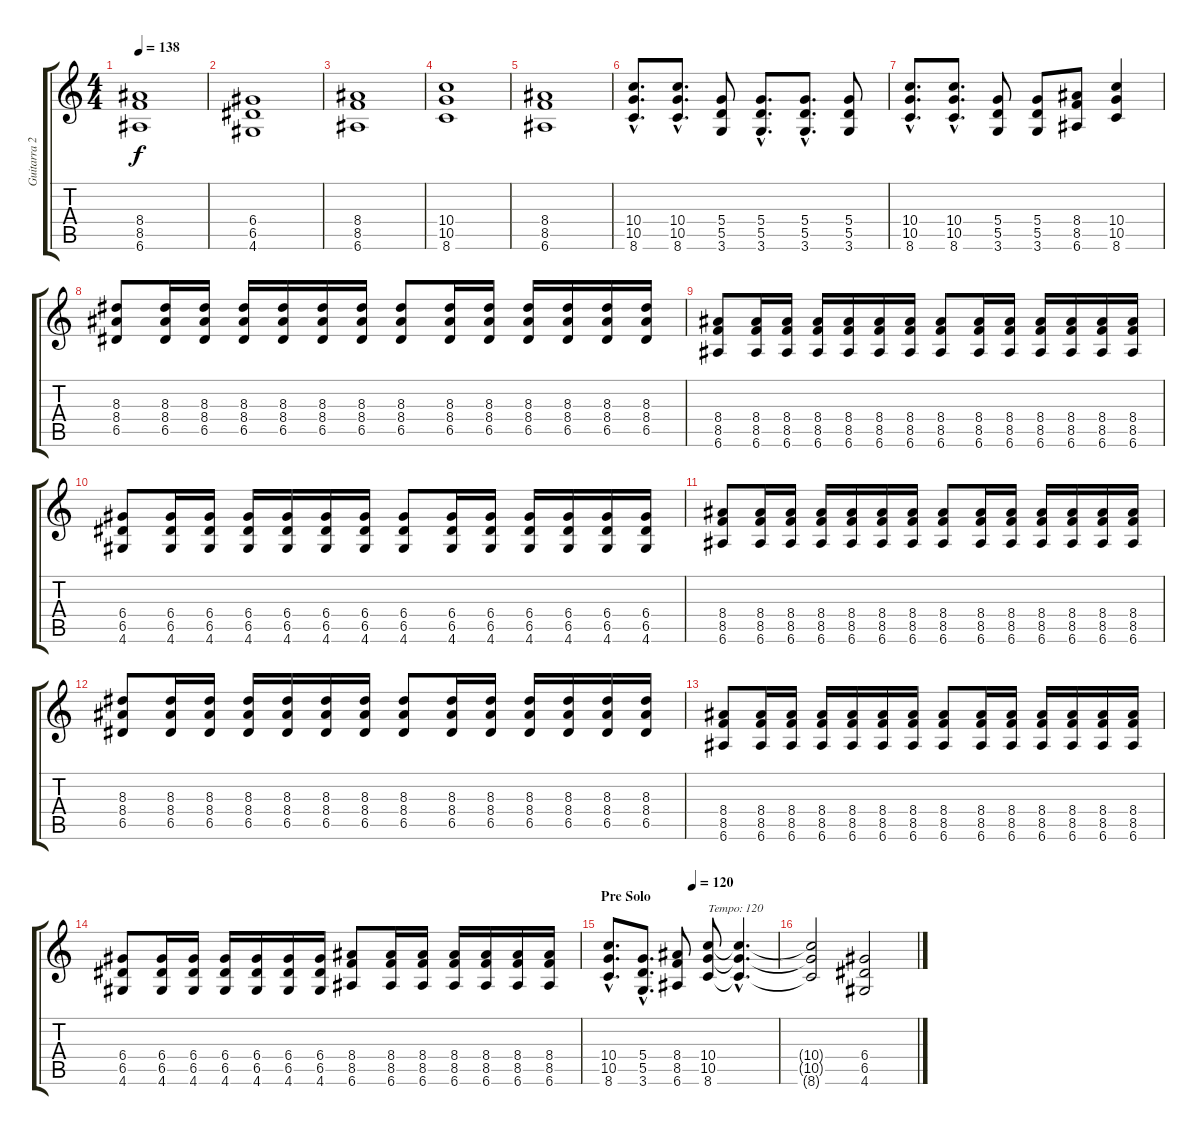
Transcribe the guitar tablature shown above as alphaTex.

\track ("Guitarra 2" "Guitarra 2") {instrument distortionguitar}
\staff {score tabs}
\tuning (E4 B3 G3 D3 A2 E2) {hide}
\ts (4 4)
\tempo 138
\clef g2
\ks c
(8.4 8.5 6.6).1{dy f} |
(6.4 6.5 4.6).1 |
(8.4 8.5 6.6).1 |
(10.4 10.5 8.6).1 |
(8.4 8.5 6.6).1 |
(10.4{hac} 10.5{hac} 8.6{hac}).8{d} (10.4{hac} 10.5{hac} 8.6{hac}).8{d} (5.4 5.5 3.6).8 (5.4{hac} 5.5{hac} 3.6{hac}).8{d} (5.4{hac} 5.5{hac} 3.6{hac}).8{d} (5.4 5.5 3.6).8 |
(10.4{hac} 10.5{hac} 8.6{hac}).8{d} (10.4{hac} 10.5{hac} 8.6{hac}).8{d} (5.4 5.5 3.6).8 (5.4 5.5 3.6).8 (8.4 8.5 6.6).8 (10.4 10.5 8.6).4 |
(8.3 8.4 6.5).8 (8.3 8.4 6.5).16 (8.3 8.4 6.5).16 (8.3 8.4 6.5).16 (8.3 8.4 6.5).16 (8.3 8.4 6.5).16 (8.3 8.4 6.5).16 (8.3 8.4 6.5).8 (8.3 8.4 6.5).16 (8.3 8.4 6.5).16 (8.3 8.4 6.5).16 (8.3 8.4 6.5).16 (8.3 8.4 6.5).16 (8.3 8.4 6.5).16 |
(8.4 8.5 6.6).8 (8.4 8.5 6.6).16 (8.4 8.5 6.6).16 (8.4 8.5 6.6).16 (8.4 8.5 6.6).16 (8.4 8.5 6.6).16 (8.4 8.5 6.6).16 (8.4 8.5 6.6).8 (8.4 8.5 6.6).16 (8.4 8.5 6.6).16 (8.4 8.5 6.6).16 (8.4 8.5 6.6).16 (8.4 8.5 6.6).16 (8.4 8.5 6.6).16 |
(6.4 6.5 4.6).8 (6.4 6.5 4.6).16 (6.4 6.5 4.6).16 (6.4 6.5 4.6).16 (6.4 6.5 4.6).16 (6.4 6.5 4.6).16 (6.4 6.5 4.6).16 (6.4 6.5 4.6).8 (6.4 6.5 4.6).16 (6.4 6.5 4.6).16 (6.4 6.5 4.6).16 (6.4 6.5 4.6).16 (6.4 6.5 4.6).16 (6.4 6.5 4.6).16 |
(8.4 8.5 6.6).8 (8.4 8.5 6.6).16 (8.4 8.5 6.6).16 (8.4 8.5 6.6).16 (8.4 8.5 6.6).16 (8.4 8.5 6.6).16 (8.4 8.5 6.6).16 (8.4 8.5 6.6).8 (8.4 8.5 6.6).16 (8.4 8.5 6.6).16 (8.4 8.5 6.6).16 (8.4 8.5 6.6).16 (8.4 8.5 6.6).16 (8.4 8.5 6.6).16 |
(8.3 8.4 6.5).8 (8.3 8.4 6.5).16 (8.3 8.4 6.5).16 (8.3 8.4 6.5).16 (8.3 8.4 6.5).16 (8.3 8.4 6.5).16 (8.3 8.4 6.5).16 (8.3 8.4 6.5).8 (8.3 8.4 6.5).16 (8.3 8.4 6.5).16 (8.3 8.4 6.5).16 (8.3 8.4 6.5).16 (8.3 8.4 6.5).16 (8.3 8.4 6.5).16 |
(8.4 8.5 6.6).8 (8.4 8.5 6.6).16 (8.4 8.5 6.6).16 (8.4 8.5 6.6).16 (8.4 8.5 6.6).16 (8.4 8.5 6.6).16 (8.4 8.5 6.6).16 (8.4 8.5 6.6).8 (8.4 8.5 6.6).16 (8.4 8.5 6.6).16 (8.4 8.5 6.6).16 (8.4 8.5 6.6).16 (8.4 8.5 6.6).16 (8.4 8.5 6.6).16 |
(6.4 6.5 4.6).8 (6.4 6.5 4.6).16 (6.4 6.5 4.6).16 (6.4 6.5 4.6).16 (6.4 6.5 4.6).16 (6.4 6.5 4.6).16 (6.4 6.5 4.6).16 (8.4 8.5 6.6).8 (8.4 8.5 6.6).16 (8.4 8.5 6.6).16 (8.4 8.5 6.6).16 (8.4 8.5 6.6).16 (8.4 8.5 6.6).16 (8.4 8.5 6.6).16 |
\section ("" "Pre Solo")
\tempo (120 0.5)
(10.4{hac} 10.5{hac} 8.6{hac}).8{d} (5.4{hac} 5.5{hac} 3.6{hac}).8{d} (8.4 8.5 6.6).8 (10.4 10.5 8.6).8{txt "Tempo: 120"} (10.4{hac t} 10.5{hac t} 8.6{hac t}).4{d} |
(10.4{t} 10.5{t} 8.6{t}).2 (6.4 6.5 4.6).2
